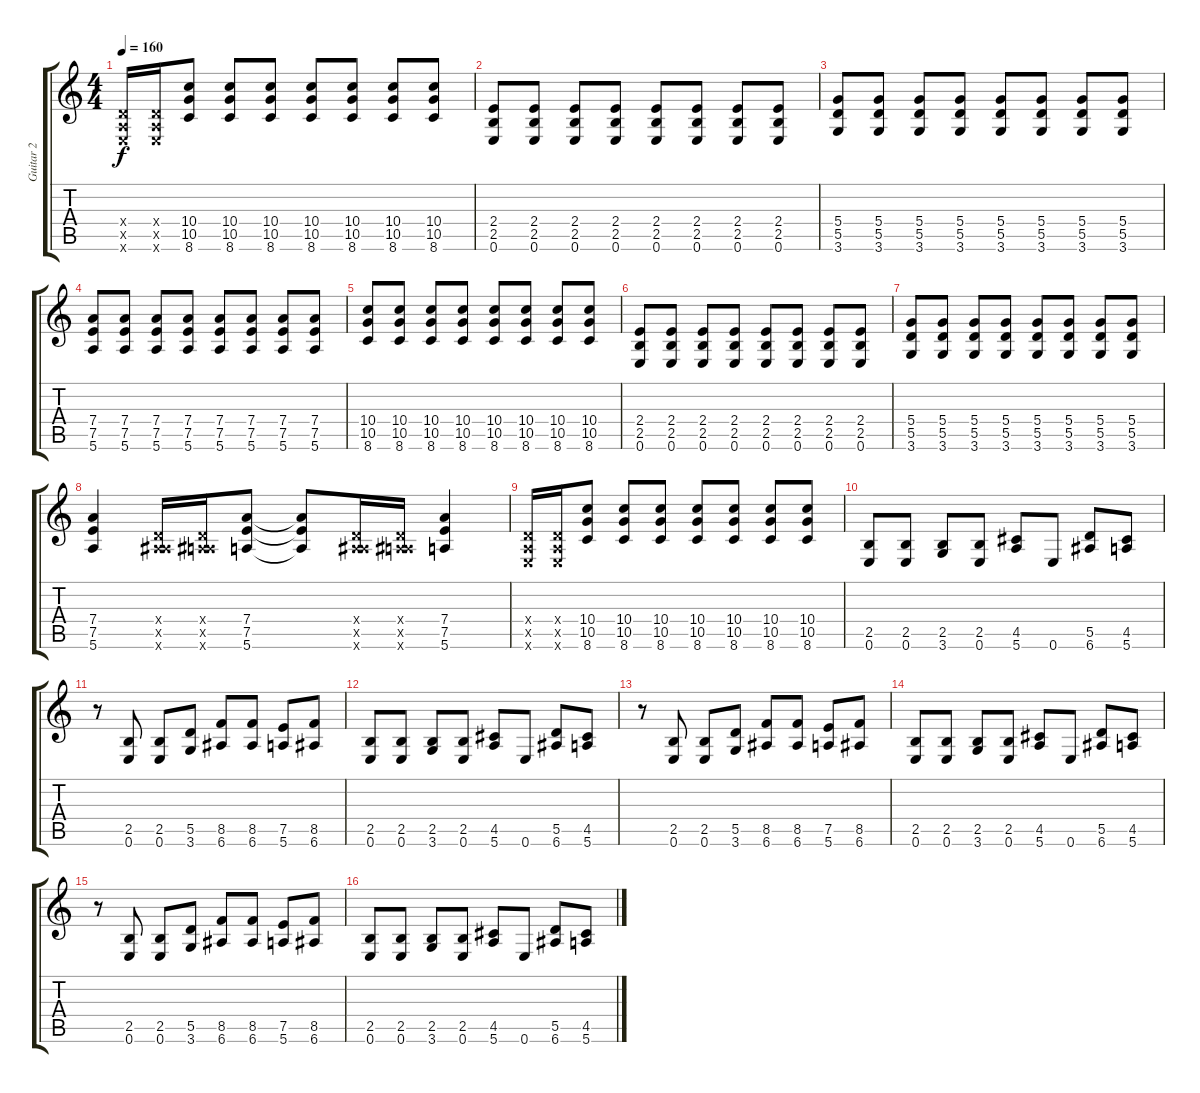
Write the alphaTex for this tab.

\track ("Guitar 2" "Guitar 2") {instrument distortionguitar}
\staff {score tabs}
\tuning (E4 B3 G3 D3 A2 E2) {hide}
\ts (4 4)
\tempo 160
\clef g2
\ks c
(0.4{x} 0.5{x} 0.6{x}).16{dy f} (0.4{x} 0.5{x} 0.6{x}).16 (10.4 10.5 8.6).8 (10.4 10.5 8.6).8 (10.4 10.5 8.6).8 (10.4 10.5 8.6).8 (10.4 10.5 8.6).8 (10.4 10.5 8.6).8 (10.4 10.5 8.6).8 |
(2.4 2.5 0.6).8 (2.4 2.5 0.6).8 (2.4 2.5 0.6).8 (2.4 2.5 0.6).8 (2.4 2.5 0.6).8 (2.4 2.5 0.6).8 (2.4 2.5 0.6).8 (2.4 2.5 0.6).8 |
(5.4 5.5 3.6).8 (5.4 5.5 3.6).8 (5.4 5.5 3.6).8 (5.4 5.5 3.6).8 (5.4 5.5 3.6).8 (5.4 5.5 3.6).8 (5.4 5.5 3.6).8 (5.4 5.5 3.6).8 |
(7.4 7.5 5.6).8 (7.4 7.5 5.6).8 (7.4 7.5 5.6).8 (7.4 7.5 5.6).8 (7.4 7.5 5.6).8 (7.4 7.5 5.6).8 (7.4 7.5 5.6).8 (7.4 7.5 5.6).8 |
(10.4 10.5 8.6).8 (10.4 10.5 8.6).8 (10.4 10.5 8.6).8 (10.4 10.5 8.6).8 (10.4 10.5 8.6).8 (10.4 10.5 8.6).8 (10.4 10.5 8.6).8 (10.4 10.5 8.6).8 |
(2.4 2.5 0.6).8 (2.4 2.5 0.6).8 (2.4 2.5 0.6).8 (2.4 2.5 0.6).8 (2.4 2.5 0.6).8 (2.4 2.5 0.6).8 (2.4 2.5 0.6).8 (2.4 2.5 0.6).8 |
(5.4 5.5 3.6).8 (5.4 5.5 3.6).8 (5.4 5.5 3.6).8 (5.4 5.5 3.6).8 (5.4 5.5 3.6).8 (5.4 5.5 3.6).8 (5.4 5.5 3.6).8 (5.4 5.5 3.6).8 |
(7.4 7.5 5.6).4 (0.4{x} 0.5{x} 6.6{x}).16 (0.4{x} 0.5{x} 6.6{x}).16 (7.4 7.5 5.6).8 (7.4{t} 7.5{t} 5.6{t}).8 (0.4{x} 0.5{x} 6.6{x}).16 (0.4{x} 0.5{x} 6.6{x}).16 (7.4 7.5 5.6).4 |
(0.4{x} 0.5{x} 0.6{x}).16 (0.4{x} 0.5{x} 0.6{x}).16 (10.4 10.5 8.6).8 (10.4 10.5 8.6).8 (10.4 10.5 8.6).8 (10.4 10.5 8.6).8 (10.4 10.5 8.6).8 (10.4 10.5 8.6).8 (10.4 10.5 8.6).8 |
(2.5 0.6).8 (2.5 0.6).8 (2.5 3.6).8 (2.5 0.6).8 (4.5 5.6).8 0.6.8 (5.5 6.6).8 (4.5 5.6).8 |
r.8 (2.5 0.6).8 (2.5 0.6).8 (5.5 3.6).8 (8.5 6.6).8 (8.5 6.6).8 (7.5 5.6).8 (8.5 6.6).8 |
(2.5 0.6).8 (2.5 0.6).8 (2.5 3.6).8 (2.5 0.6).8 (4.5 5.6).8 0.6.8 (5.5 6.6).8 (4.5 5.6).8 |
r.8 (2.5 0.6).8 (2.5 0.6).8 (5.5 3.6).8 (8.5 6.6).8 (8.5 6.6).8 (7.5 5.6).8 (8.5 6.6).8 |
(2.5 0.6).8 (2.5 0.6).8 (2.5 3.6).8 (2.5 0.6).8 (4.5 5.6).8 0.6.8 (5.5 6.6).8 (4.5 5.6).8 |
r.8 (2.5 0.6).8 (2.5 0.6).8 (5.5 3.6).8 (8.5 6.6).8 (8.5 6.6).8 (7.5 5.6).8 (8.5 6.6).8 |
(2.5 0.6).8 (2.5 0.6).8 (2.5 3.6).8 (2.5 0.6).8 (4.5 5.6).8 0.6.8 (5.5 6.6).8 (4.5 5.6).8
